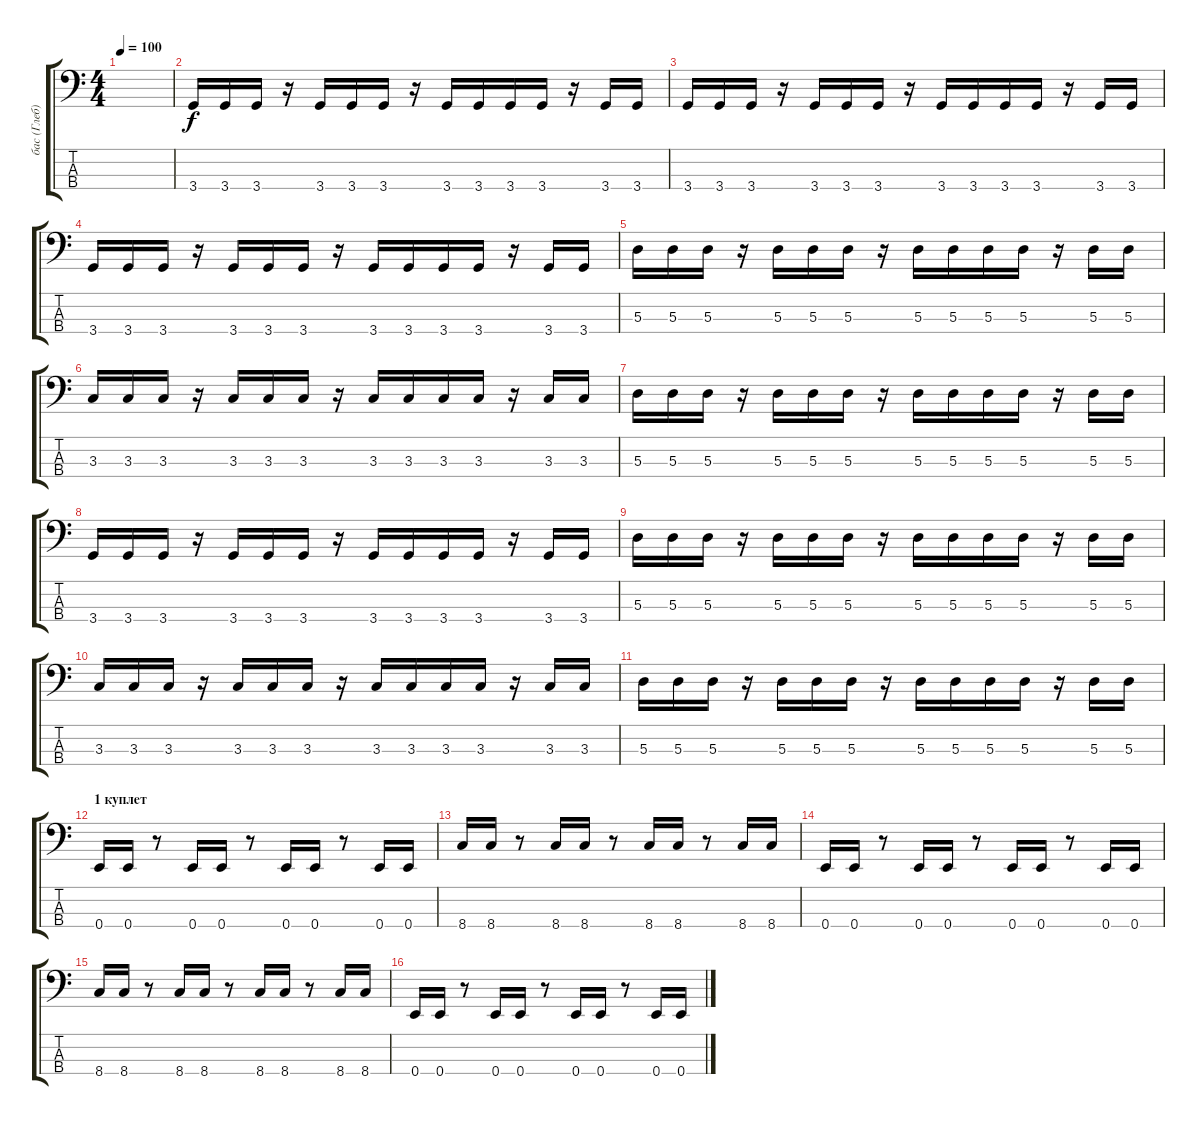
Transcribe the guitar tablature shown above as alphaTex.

\track ("бас (Глеб)" "бас (Глеб)") {instrument electricbasspick}
\staff {score tabs}
\tuning (G2 D2 A1 E1) {hide}
\ts (4 4)
\tempo 100
\clef f4
\ks c
|
3.4.16 3.4.16 3.4.16 r.16 3.4.16 3.4.16 3.4.16 r.16 3.4.16 3.4.16 3.4.16 3.4.16 r.16 3.4.16 3.4.16 |
3.4.16 3.4.16 3.4.16 r.16 3.4.16 3.4.16 3.4.16 r.16 3.4.16 3.4.16 3.4.16 3.4.16 r.16 3.4.16 3.4.16 |
3.4.16 3.4.16 3.4.16 r.16 3.4.16 3.4.16 3.4.16 r.16 3.4.16 3.4.16 3.4.16 3.4.16 r.16 3.4.16 3.4.16 |
5.3.16 5.3.16 5.3.16 r.16 5.3.16 5.3.16 5.3.16 r.16 5.3.16 5.3.16 5.3.16 5.3.16 r.16 5.3.16 5.3.16 |
3.3.16 3.3.16 3.3.16 r.16 3.3.16 3.3.16 3.3.16 r.16 3.3.16 3.3.16 3.3.16 3.3.16 r.16 3.3.16 3.3.16 |
5.3.16 5.3.16 5.3.16 r.16 5.3.16 5.3.16 5.3.16 r.16 5.3.16 5.3.16 5.3.16 5.3.16 r.16 5.3.16 5.3.16 |
3.4.16 3.4.16 3.4.16 r.16 3.4.16 3.4.16 3.4.16 r.16 3.4.16 3.4.16 3.4.16 3.4.16 r.16 3.4.16 3.4.16 |
5.3.16 5.3.16 5.3.16 r.16 5.3.16 5.3.16 5.3.16 r.16 5.3.16 5.3.16 5.3.16 5.3.16 r.16 5.3.16 5.3.16 |
3.3.16 3.3.16 3.3.16 r.16 3.3.16 3.3.16 3.3.16 r.16 3.3.16 3.3.16 3.3.16 3.3.16 r.16 3.3.16 3.3.16 |
5.3.16 5.3.16 5.3.16 r.16 5.3.16 5.3.16 5.3.16 r.16 5.3.16 5.3.16 5.3.16 5.3.16 r.16 5.3.16 5.3.16 |
\section ("" "1 куплет")
0.4.16 0.4.16 r.8 0.4.16 0.4.16 r.8 0.4.16 0.4.16 r.8 0.4.16 0.4.16 |
8.4.16 8.4.16 r.8 8.4.16 8.4.16 r.8 8.4.16 8.4.16 r.8 8.4.16 8.4.16 |
0.4.16 0.4.16 r.8 0.4.16 0.4.16 r.8 0.4.16 0.4.16 r.8 0.4.16 0.4.16 |
8.4.16 8.4.16 r.8 8.4.16 8.4.16 r.8 8.4.16 8.4.16 r.8 8.4.16 8.4.16 |
0.4.16 0.4.16 r.8 0.4.16 0.4.16 r.8 0.4.16 0.4.16 r.8 0.4.16 0.4.16
